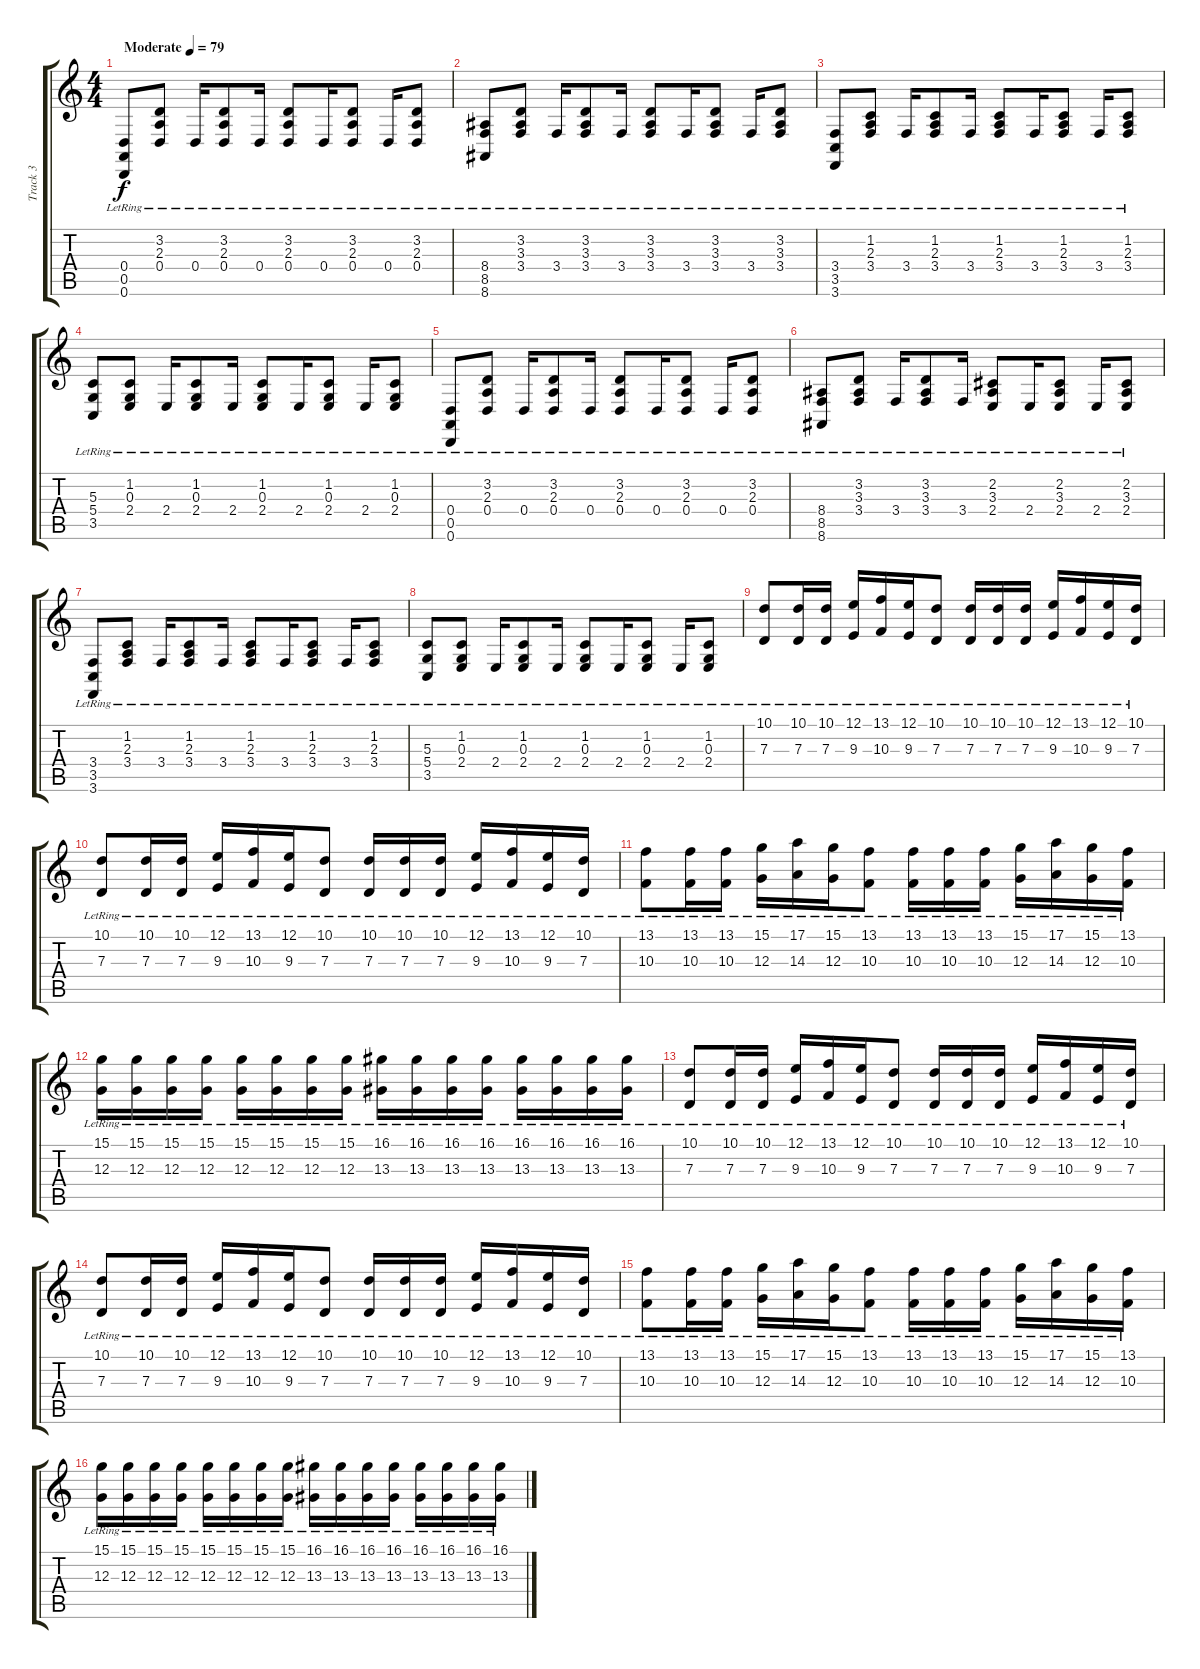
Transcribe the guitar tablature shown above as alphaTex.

\track ("Track 3" "Track 3") {instrument acousticgrandpiano}
\staff {score tabs}
\tuning (E4 B3 G3 D3 A2 D2) {hide}
\ts (4 4)
\tempo (79 "Moderate")
\clef g2
\ks c
(0.4{lr} 0.5{lr} 0.6{lr}).8{dy f instrument acousticgrandpiano} (3.2{lr} 2.3{lr} 0.4{lr}).8 0.4{lr}.16 (3.2{lr} 2.3{lr} 0.4{lr}).8 0.4{lr}.16 (3.2{lr} 2.3{lr} 0.4{lr}).8 0.4{lr}.16 (3.2{lr} 2.3{lr} 0.4{lr}).8 0.4{lr}.16 (3.2{lr} 2.3{lr} 0.4{lr}).8 |
(8.4{lr} 8.5{lr} 8.6{lr}).8 (3.2{lr} 3.3{lr} 3.4{lr}).8 3.4{lr}.16 (3.2{lr} 3.3{lr} 3.4{lr}).8 3.4{lr}.16 (3.2{lr} 3.3{lr} 3.4{lr}).8 3.4{lr}.16 (3.2{lr} 3.3{lr} 3.4{lr}).8 3.4{lr}.16 (3.2{lr} 3.3{lr} 3.4{lr}).8 |
(3.4{lr} 3.5{lr} 3.6{lr}).8 (1.2{lr} 2.3{lr} 3.4{lr}).8 3.4{lr}.16 (1.2{lr} 2.3{lr} 3.4{lr}).8 3.4{lr}.16 (1.2{lr} 2.3{lr} 3.4{lr}).8 3.4{lr}.16 (1.2{lr} 2.3{lr} 3.4{lr}).8 3.4{lr}.16 (1.2{lr} 2.3{lr} 3.4{lr}).8 |
(5.3{lr} 5.4{lr} 3.5{lr}).8 (1.2{lr} 0.3{lr} 2.4{lr}).8 2.4{lr}.16 (1.2{lr} 0.3{lr} 2.4{lr}).8 2.4{lr}.16 (1.2{lr} 0.3{lr} 2.4{lr}).8 2.4{lr}.16 (1.2{lr} 0.3{lr} 2.4{lr}).8 2.4{lr}.16 (1.2{lr} 0.3{lr} 2.4{lr}).8 |
(0.4{lr} 0.5{lr} 0.6{lr}).8 (3.2{lr} 2.3{lr} 0.4{lr}).8 0.4{lr}.16 (3.2{lr} 2.3{lr} 0.4{lr}).8 0.4{lr}.16 (3.2{lr} 2.3{lr} 0.4{lr}).8 0.4{lr}.16 (3.2{lr} 2.3{lr} 0.4{lr}).8 0.4{lr}.16 (3.2{lr} 2.3{lr} 0.4{lr}).8 |
(8.4{lr} 8.5{lr} 8.6{lr}).8 (3.2{lr} 3.3{lr} 3.4{lr}).8 3.4{lr}.16 (3.2{lr} 3.3{lr} 3.4{lr}).8 3.4{lr}.16 (2.2{lr} 3.3{lr} 2.4{lr}).8 2.4{lr}.16 (2.2{lr} 3.3{lr} 2.4{lr}).8 2.4{lr}.16 (2.2{lr} 3.3{lr} 2.4{lr}).8 |
(3.4{lr} 3.5{lr} 3.6{lr}).8 (1.2{lr} 2.3{lr} 3.4{lr}).8 3.4{lr}.16 (1.2{lr} 2.3{lr} 3.4{lr}).8 3.4{lr}.16 (1.2{lr} 2.3{lr} 3.4{lr}).8 3.4{lr}.16 (1.2{lr} 2.3{lr} 3.4{lr}).8 3.4{lr}.16 (1.2{lr} 2.3{lr} 3.4{lr}).8 |
(5.3{lr} 5.4{lr} 3.5{lr}).8 (1.2{lr} 0.3{lr} 2.4{lr}).8 2.4{lr}.16 (1.2{lr} 0.3{lr} 2.4{lr}).8 2.4{lr}.16 (1.2{lr} 0.3{lr} 2.4{lr}).8 2.4{lr}.16 (1.2{lr} 0.3{lr} 2.4{lr}).8 2.4{lr}.16 (1.2{lr} 0.3{lr} 2.4{lr}).8 |
(10.1{lr} 7.3{lr}).8 (10.1{lr} 7.3{lr}).16 (10.1{lr} 7.3{lr}).16 (12.1{lr} 9.3{lr}).16 (13.1{lr} 10.3{lr}).16 (12.1{lr} 9.3{lr}).16 (10.1{lr} 7.3{lr}).8 (10.1{lr} 7.3{lr}).16 (10.1{lr} 7.3{lr}).16 (10.1{lr} 7.3{lr}).16 (12.1{lr} 9.3{lr}).16 (13.1{lr} 10.3{lr}).16 (12.1{lr} 9.3{lr}).16 (10.1{lr} 7.3{lr}).16 |
(10.1{lr} 7.3{lr}).8 (10.1{lr} 7.3{lr}).16 (10.1{lr} 7.3{lr}).16 (12.1{lr} 9.3{lr}).16 (13.1{lr} 10.3{lr}).16 (12.1{lr} 9.3{lr}).16 (10.1{lr} 7.3{lr}).8 (10.1{lr} 7.3{lr}).16 (10.1{lr} 7.3{lr}).16 (10.1{lr} 7.3{lr}).16 (12.1{lr} 9.3{lr}).16 (13.1{lr} 10.3{lr}).16 (12.1{lr} 9.3{lr}).16 (10.1{lr} 7.3{lr}).16 |
(13.1{lr} 10.3{lr}).8 (13.1{lr} 10.3{lr}).16 (13.1{lr} 10.3{lr}).16 (15.1{lr} 12.3{lr}).16 (17.1{lr} 14.3{lr}).16 (15.1{lr} 12.3{lr}).16 (13.1{lr} 10.3{lr}).8 (13.1{lr} 10.3{lr}).16 (13.1{lr} 10.3{lr}).16 (13.1{lr} 10.3{lr}).16 (15.1{lr} 12.3{lr}).16 (17.1{lr} 14.3{lr}).16 (15.1{lr} 12.3{lr}).16 (13.1{lr} 10.3{lr}).16 |
(15.1{lr} 12.3{lr}).16 (15.1{lr} 12.3{lr}).16 (15.1{lr} 12.3{lr}).16 (15.1{lr} 12.3{lr}).16 (15.1{lr} 12.3{lr}).16 (15.1{lr} 12.3{lr}).16 (15.1{lr} 12.3{lr}).16 (15.1{lr} 12.3{lr}).16 (16.1{lr} 13.3{lr}).16 (16.1{lr} 13.3{lr}).16 (16.1{lr} 13.3{lr}).16 (16.1{lr} 13.3{lr}).16 (16.1{lr} 13.3{lr}).16 (16.1{lr} 13.3{lr}).16 (16.1{lr} 13.3{lr}).16 (16.1{lr} 13.3{lr}).16 |
(10.1{lr} 7.3{lr}).8 (10.1{lr} 7.3{lr}).16 (10.1{lr} 7.3{lr}).16 (12.1{lr} 9.3{lr}).16 (13.1{lr} 10.3{lr}).16 (12.1{lr} 9.3{lr}).16 (10.1{lr} 7.3{lr}).8 (10.1{lr} 7.3{lr}).16 (10.1{lr} 7.3{lr}).16 (10.1{lr} 7.3{lr}).16 (12.1{lr} 9.3{lr}).16 (13.1{lr} 10.3{lr}).16 (12.1{lr} 9.3{lr}).16 (10.1{lr} 7.3{lr}).16 |
(10.1{lr} 7.3{lr}).8 (10.1{lr} 7.3{lr}).16 (10.1{lr} 7.3{lr}).16 (12.1{lr} 9.3{lr}).16 (13.1{lr} 10.3{lr}).16 (12.1{lr} 9.3{lr}).16 (10.1{lr} 7.3{lr}).8 (10.1{lr} 7.3{lr}).16 (10.1{lr} 7.3{lr}).16 (10.1{lr} 7.3{lr}).16 (12.1{lr} 9.3{lr}).16 (13.1{lr} 10.3{lr}).16 (12.1{lr} 9.3{lr}).16 (10.1{lr} 7.3{lr}).16 |
(13.1{lr} 10.3{lr}).8 (13.1{lr} 10.3{lr}).16 (13.1{lr} 10.3{lr}).16 (15.1{lr} 12.3{lr}).16 (17.1{lr} 14.3{lr}).16 (15.1{lr} 12.3{lr}).16 (13.1{lr} 10.3{lr}).8 (13.1{lr} 10.3{lr}).16 (13.1{lr} 10.3{lr}).16 (13.1{lr} 10.3{lr}).16 (15.1{lr} 12.3{lr}).16 (17.1{lr} 14.3{lr}).16 (15.1{lr} 12.3{lr}).16 (13.1{lr} 10.3{lr}).16 |
(15.1{lr} 12.3{lr}).16 (15.1{lr} 12.3{lr}).16 (15.1{lr} 12.3{lr}).16 (15.1{lr} 12.3{lr}).16 (15.1{lr} 12.3{lr}).16 (15.1{lr} 12.3{lr}).16 (15.1{lr} 12.3{lr}).16 (15.1{lr} 12.3{lr}).16 (16.1{lr} 13.3{lr}).16 (16.1{lr} 13.3{lr}).16 (16.1{lr} 13.3{lr}).16 (16.1{lr} 13.3{lr}).16 (16.1{lr} 13.3{lr}).16 (16.1{lr} 13.3{lr}).16 (16.1{lr} 13.3{lr}).16 (16.1{lr} 13.3{lr}).16
